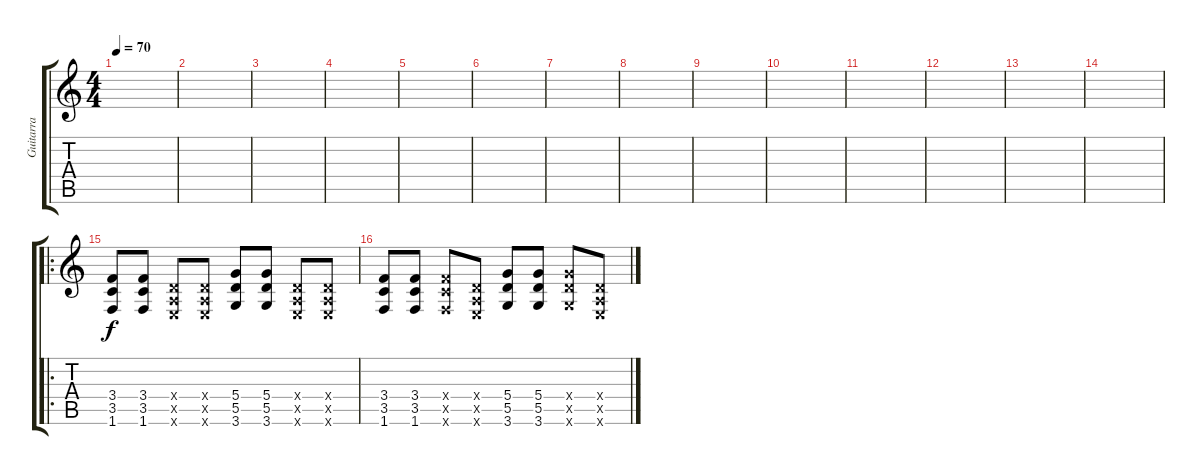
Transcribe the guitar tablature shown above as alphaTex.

\track ("Guitarra" "Guitarra") {instrument distortionguitar}
\staff {score tabs}
\tuning (E4 B3 G3 D3 A2 E2) {hide}
\ts (4 4)
\tempo 70
\clef g2
\ks c
|
|
|
|
|
|
|
|
|
|
|
|
|
|
\ro
(3.4 3.5 1.6).8 (3.4 3.5 1.6).8 (0.4{x} 0.5{x} 0.6{x}).8 (0.4{x} 0.5{x} 0.6{x}).8 (5.4 5.5 3.6).8 (5.4 5.5 3.6).8 (0.4{x} 0.5{x} 0.6{x}).8 (0.4{x} 0.5{x} 0.6{x}).8 |
(3.4 3.5 1.6).8 (3.4 3.5 1.6).8 (3.4{x} 3.5{x} 1.6{x}).8 (0.4{x} 0.5{x} 0.6{x}).8 (5.4 5.5 3.6).8 (5.4 5.5 3.6).8 (5.4{x} 5.5{x} 3.6{x}).8 (0.4{x} 0.5{x} 0.6{x}).8
